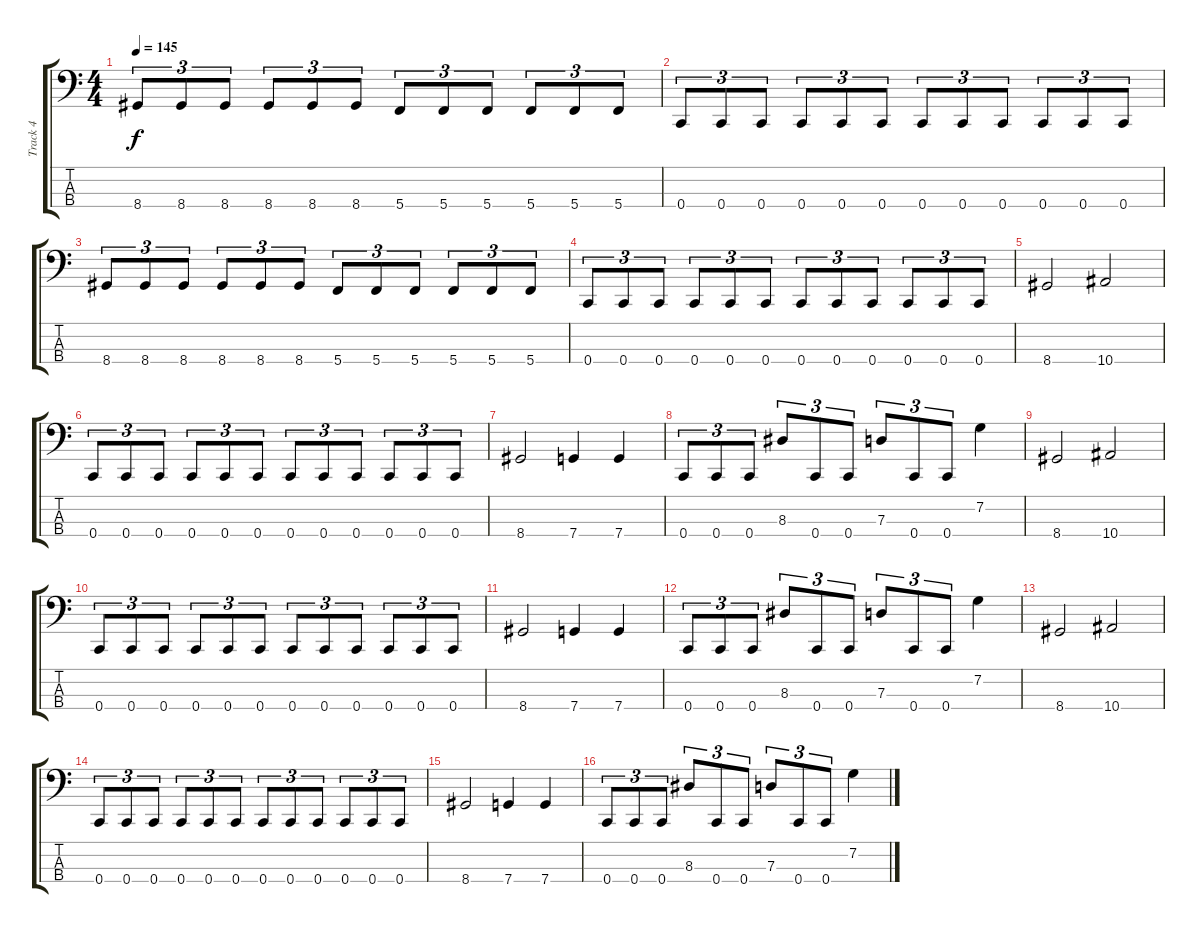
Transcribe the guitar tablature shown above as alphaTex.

\track ("Track 4" "Track 4") {instrument electricbasspick}
\staff {score tabs}
\tuning (F2 C2 G1 C1) {hide}
\ts (4 4)
\tempo 145
\clef f4
\ks c
8.4.8{tu (3 2) dy f} 8.4.8{tu (3 2)} 8.4.8{tu (3 2)} 8.4.8{tu (3 2)} 8.4.8{tu (3 2)} 8.4.8{tu (3 2)} 5.4.8{tu (3 2)} 5.4.8{tu (3 2)} 5.4.8{tu (3 2)} 5.4.8{tu (3 2)} 5.4.8{tu (3 2)} 5.4.8{tu (3 2)} |
0.4.8{tu (3 2)} 0.4.8{tu (3 2)} 0.4.8{tu (3 2)} 0.4.8{tu (3 2)} 0.4.8{tu (3 2)} 0.4.8{tu (3 2)} 0.4.8{tu (3 2)} 0.4.8{tu (3 2)} 0.4.8{tu (3 2)} 0.4.8{tu (3 2)} 0.4.8{tu (3 2)} 0.4.8{tu (3 2)} |
8.4.8{tu (3 2)} 8.4.8{tu (3 2)} 8.4.8{tu (3 2)} 8.4.8{tu (3 2)} 8.4.8{tu (3 2)} 8.4.8{tu (3 2)} 5.4.8{tu (3 2)} 5.4.8{tu (3 2)} 5.4.8{tu (3 2)} 5.4.8{tu (3 2)} 5.4.8{tu (3 2)} 5.4.8{tu (3 2)} |
0.4.8{tu (3 2)} 0.4.8{tu (3 2)} 0.4.8{tu (3 2)} 0.4.8{tu (3 2)} 0.4.8{tu (3 2)} 0.4.8{tu (3 2)} 0.4.8{tu (3 2)} 0.4.8{tu (3 2)} 0.4.8{tu (3 2)} 0.4.8{tu (3 2)} 0.4.8{tu (3 2)} 0.4.8{tu (3 2)} |
8.4.2 10.4.2 |
0.4.8{tu (3 2)} 0.4.8{tu (3 2)} 0.4.8{tu (3 2)} 0.4.8{tu (3 2)} 0.4.8{tu (3 2)} 0.4.8{tu (3 2)} 0.4.8{tu (3 2)} 0.4.8{tu (3 2)} 0.4.8{tu (3 2)} 0.4.8{tu (3 2)} 0.4.8{tu (3 2)} 0.4.8{tu (3 2)} |
8.4.2 7.4.4 7.4.4 |
0.4.8{tu (3 2)} 0.4.8{tu (3 2)} 0.4.8{tu (3 2)} 8.3.8{tu (3 2)} 0.4.8{tu (3 2)} 0.4.8{tu (3 2)} 7.3.8{tu (3 2)} 0.4.8{tu (3 2)} 0.4.8{tu (3 2)} 7.2.4 |
8.4.2 10.4.2 |
0.4.8{tu (3 2)} 0.4.8{tu (3 2)} 0.4.8{tu (3 2)} 0.4.8{tu (3 2)} 0.4.8{tu (3 2)} 0.4.8{tu (3 2)} 0.4.8{tu (3 2)} 0.4.8{tu (3 2)} 0.4.8{tu (3 2)} 0.4.8{tu (3 2)} 0.4.8{tu (3 2)} 0.4.8{tu (3 2)} |
8.4.2 7.4.4 7.4.4 |
0.4.8{tu (3 2)} 0.4.8{tu (3 2)} 0.4.8{tu (3 2)} 8.3.8{tu (3 2)} 0.4.8{tu (3 2)} 0.4.8{tu (3 2)} 7.3.8{tu (3 2)} 0.4.8{tu (3 2)} 0.4.8{tu (3 2)} 7.2.4 |
8.4.2 10.4.2 |
0.4.8{tu (3 2)} 0.4.8{tu (3 2)} 0.4.8{tu (3 2)} 0.4.8{tu (3 2)} 0.4.8{tu (3 2)} 0.4.8{tu (3 2)} 0.4.8{tu (3 2)} 0.4.8{tu (3 2)} 0.4.8{tu (3 2)} 0.4.8{tu (3 2)} 0.4.8{tu (3 2)} 0.4.8{tu (3 2)} |
8.4.2 7.4.4 7.4.4 |
0.4.8{tu (3 2)} 0.4.8{tu (3 2)} 0.4.8{tu (3 2)} 8.3.8{tu (3 2)} 0.4.8{tu (3 2)} 0.4.8{tu (3 2)} 7.3.8{tu (3 2)} 0.4.8{tu (3 2)} 0.4.8{tu (3 2)} 7.2.4
